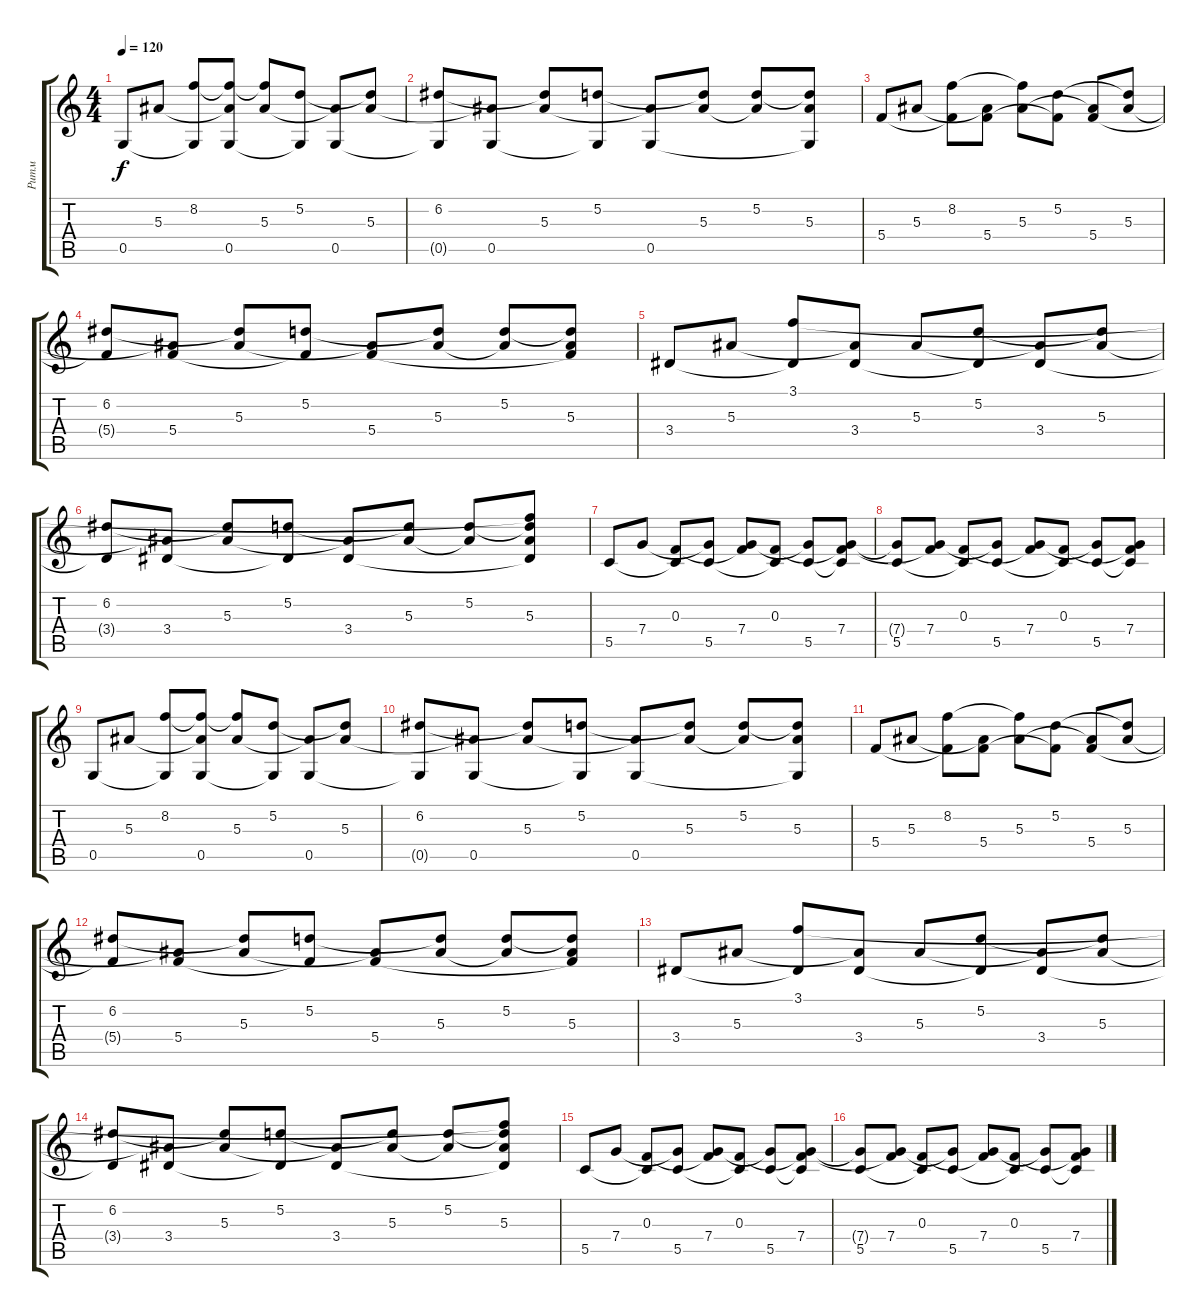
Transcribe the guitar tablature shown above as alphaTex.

\track ("Ритм" "Ритм") {instrument acousticguitarsteel}
\staff {score tabs}
\tuning (D4 A3 F3 C3 G2 D2) {hide}
\ts (4 4)
\tempo 120
\clef g2
\ks c
0.5.8{dy f} 5.3.8 (8.2 0.5{t}).8 (8.2{t} 5.3{t} 0.5).8 (8.2{t} 5.3).8 (5.2 0.5{t}).8 (5.3{t} 0.5).8 (5.2{t} 5.3).8 |
(6.2 0.5{t}).8 (5.3{t} 0.5).8 (6.2{t} 5.3).8 (5.2 0.5{t}).8 (5.3{t} 0.5).8 (5.2{t} 5.3).8 (5.2 5.3{t}).8 (5.2{t} 5.3 0.5{t}).8 |
5.4.8 5.3.8 (8.2 5.4{t}).8 (5.3{t} 5.4).8 (8.2{t} 5.3).8 (5.2 5.4{t}).8 (5.3{t} 5.4).8 (5.2{t} 5.3).8 |
(6.2 5.4{t}).8 (5.3{t} 5.4).8 (6.2{t} 5.3).8 (5.2 5.4{t}).8 (5.3{t} 5.4).8 (5.2{t} 5.3).8 (5.2 5.3{t}).8 (5.2{t} 5.3 5.4{t}).8 |
3.4.8 5.3.8 (3.1 3.4{t}).8 (5.3{t} 3.4).8 5.3.8 (5.2 3.4{t}).8 (5.3{t} 3.4).8 (5.2{t} 5.3).8 |
(6.2 3.4{t}).8 (5.3{t} 3.4).8 (6.2{t} 5.3).8 (5.2 3.4{t}).8 (5.3{t} 3.4).8 (5.2{t} 5.3).8 (5.2 5.3{t}).8 (3.1{t} 5.2{t} 5.3 3.4{t}).8 |
5.5.8 7.4.8 (0.3 5.5{t}).8 (7.4{t} 5.5).8 (0.3{t} 7.4).8 (0.3 5.5{t}).8 (7.4{t} 5.5).8 (0.3{t} 7.4 5.5{t}).8 |
(7.4{t} 5.5).8 (0.3{t} 7.4).8 (0.3 5.5{t}).8 (7.4{t} 5.5).8 (0.3{t} 7.4).8 (0.3 5.5{t}).8 (7.4{t} 5.5).8 (0.3{t} 7.4 5.5{t}).8 |
0.5.8 5.3.8 (8.2 0.5{t}).8 (8.2{t} 5.3{t} 0.5).8 (8.2{t} 5.3).8 (5.2 0.5{t}).8 (5.3{t} 0.5).8 (5.2{t} 5.3).8 |
(6.2 0.5{t}).8 (5.3{t} 0.5).8 (6.2{t} 5.3).8 (5.2 0.5{t}).8 (5.3{t} 0.5).8 (5.2{t} 5.3).8 (5.2 5.3{t}).8 (5.2{t} 5.3 0.5{t}).8 |
5.4.8 5.3.8 (8.2 5.4{t}).8 (5.3{t} 5.4).8 (8.2{t} 5.3).8 (5.2 5.4{t}).8 (5.3{t} 5.4).8 (5.2{t} 5.3).8 |
(6.2 5.4{t}).8 (5.3{t} 5.4).8 (6.2{t} 5.3).8 (5.2 5.4{t}).8 (5.3{t} 5.4).8 (5.2{t} 5.3).8 (5.2 5.3{t}).8 (5.2{t} 5.3 5.4{t}).8 |
3.4.8 5.3.8 (3.1 3.4{t}).8 (5.3{t} 3.4).8 5.3.8 (5.2 3.4{t}).8 (5.3{t} 3.4).8 (5.2{t} 5.3).8 |
(6.2 3.4{t}).8 (5.3{t} 3.4).8 (6.2{t} 5.3).8 (5.2 3.4{t}).8 (5.3{t} 3.4).8 (5.2{t} 5.3).8 (5.2 5.3{t}).8 (3.1{t} 5.2{t} 5.3 3.4{t}).8 |
5.5.8 7.4.8 (0.3 5.5{t}).8 (7.4{t} 5.5).8 (0.3{t} 7.4).8 (0.3 5.5{t}).8 (7.4{t} 5.5).8 (0.3{t} 7.4 5.5{t}).8 |
(7.4{t} 5.5).8 (0.3{t} 7.4).8 (0.3 5.5{t}).8 (7.4{t} 5.5).8 (0.3{t} 7.4).8 (0.3 5.5{t}).8 (7.4{t} 5.5).8 (0.3{t} 7.4 5.5{t}).8
